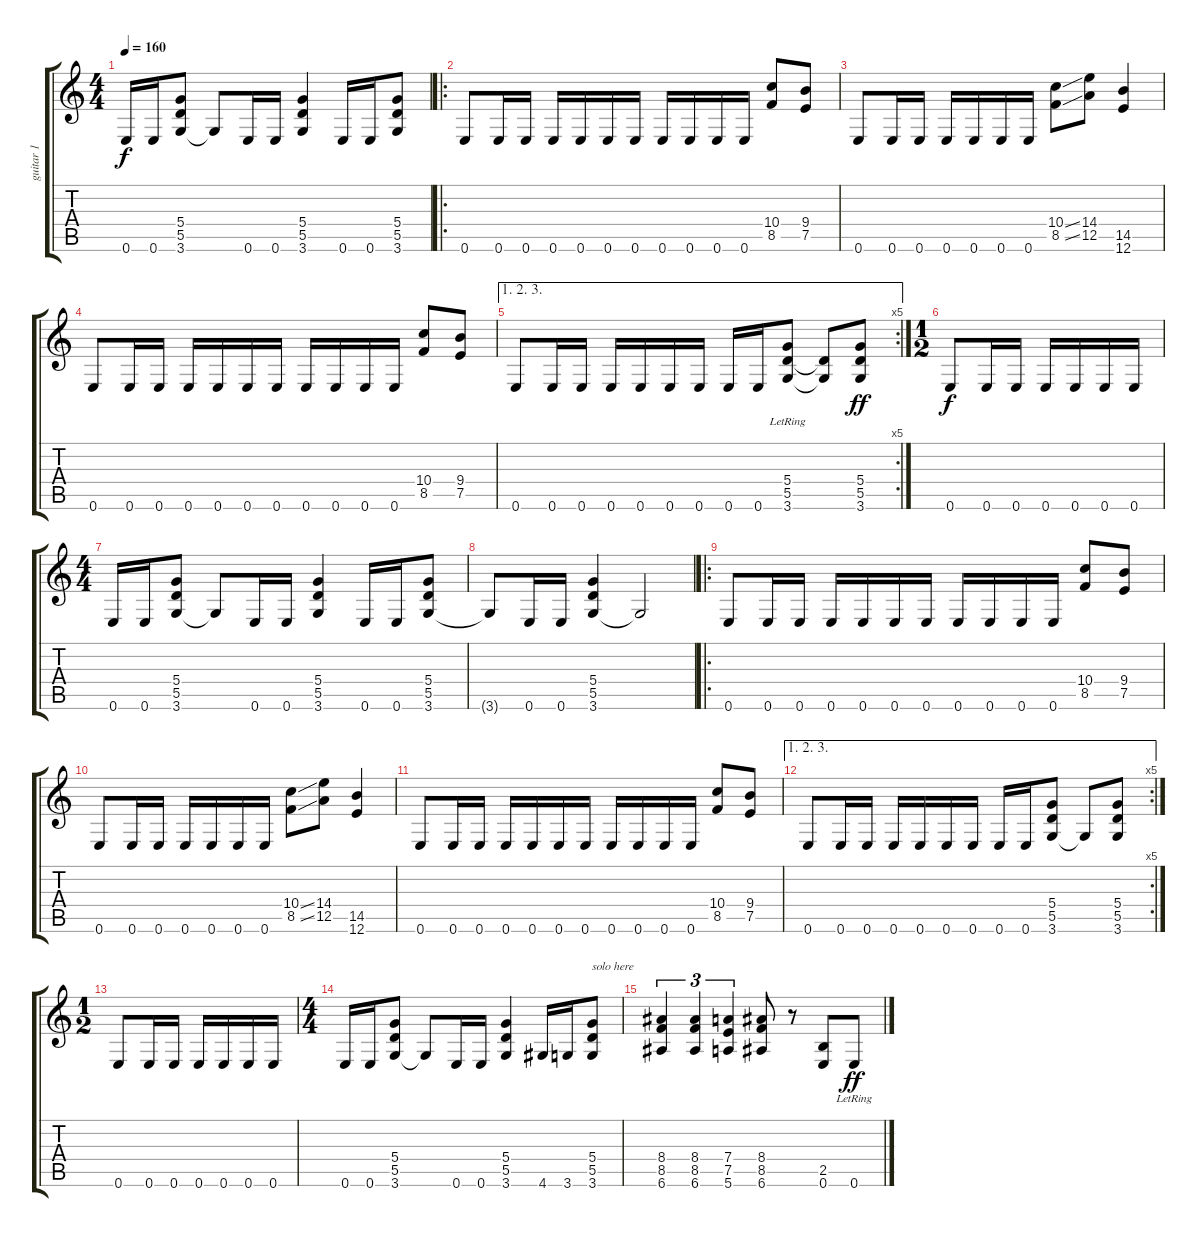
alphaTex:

\track ("guitar 1" "guitar 1") {instrument distortionguitar}
\staff {score tabs}
\tuning (E4 B3 G3 D3 A2 E2) {hide}
\ts (4 4)
\tempo 160
\clef g2
\ks c
0.6.16{dy f instrument distortionguitar} 0.6.16 (5.4 5.5 3.6).8 3.6{t}.8 0.6.16 0.6.16 (5.4 5.5 3.6).4 0.6.16 0.6.16 (5.4 5.5 3.6).8 |
\ro
0.6.8 0.6.16 0.6.16 0.6.16 0.6.16 0.6.16 0.6.16 0.6.16 0.6.16 0.6.16 0.6.16 (10.4 8.5).8 (9.4 7.5).8 |
0.6.8 0.6.16 0.6.16 0.6.16 0.6.16 0.6.16 0.6.16 (10.4{ss} 8.5{ss}).8 (14.4 12.5).8 (14.5 12.6).4 |
0.6.8 0.6.16 0.6.16 0.6.16 0.6.16 0.6.16 0.6.16 0.6.16 0.6.16 0.6.16 0.6.16 (10.4 8.5).8 (9.4 7.5).8 |
\ae (1 2 3)
\rc 5
0.6.8 0.6.16 0.6.16 0.6.16 0.6.16 0.6.16 0.6.16 0.6.16 0.6.16 (5.4{lr} 5.5 3.6{lr}).8 (5.5{t} 3.6{t}).8 (5.4 5.5 3.6).8{dy ff} |
\ts (1 2)
0.6.8{dy f} 0.6.16 0.6.16 0.6.16 0.6.16 0.6.16 0.6.16 |
\ts (4 4)
0.6.16 0.6.16 (5.4 5.5 3.6).8 3.6{t}.8 0.6.16 0.6.16 (5.4 5.5 3.6).4 0.6.16 0.6.16 (5.4 5.5 3.6).8 |
3.6{t}.8 0.6.16 0.6.16 (5.4 5.5 3.6).4 3.6{t}.2 |
\ro
0.6.8 0.6.16 0.6.16 0.6.16 0.6.16 0.6.16 0.6.16 0.6.16 0.6.16 0.6.16 0.6.16 (10.4 8.5).8 (9.4 7.5).8 |
0.6.8 0.6.16 0.6.16 0.6.16 0.6.16 0.6.16 0.6.16 (10.4{ss} 8.5{ss}).8 (14.4 12.5).8 (14.5 12.6).4 |
0.6.8 0.6.16 0.6.16 0.6.16 0.6.16 0.6.16 0.6.16 0.6.16 0.6.16 0.6.16 0.6.16 (10.4 8.5).8 (9.4 7.5).8 |
\ae (1 2 3)
\rc 5
0.6.8 0.6.16 0.6.16 0.6.16 0.6.16 0.6.16 0.6.16 0.6.16 0.6.16 (5.4 5.5 3.6).8 3.6{t}.8 (5.4 5.5 3.6).8 |
\ts (1 2)
0.6.8 0.6.16 0.6.16 0.6.16 0.6.16 0.6.16 0.6.16 |
\ts (4 4)
0.6.16 0.6.16 (5.4 5.5 3.6).8 3.6{t}.8 0.6.16 0.6.16 (5.4 5.5 3.6).4 4.6.16 3.6.16 (5.4 5.5 3.6).8{txt "solo here"} |
(8.4 8.5 6.6).4{tu (3 2)} (8.4 8.5 6.6).4{tu (3 2)} (7.4 7.5 5.6).4{tu (3 2)} (8.4 8.5 6.6).8 r.8 (2.5 0.6).8 0.6{lr}.8{dy ff}
